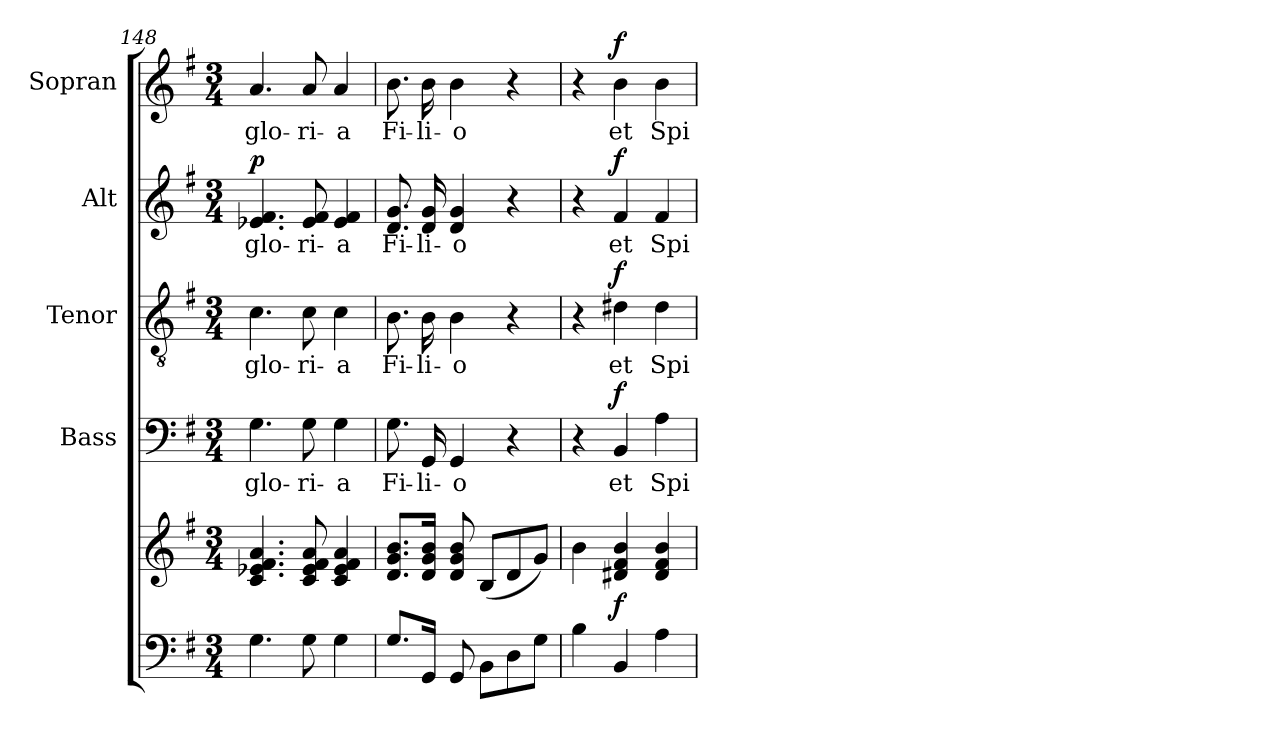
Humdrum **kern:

**kern	**kern	**dynam	**kern	**text	**dynam	**kern	**text	**dynam	**kern	**text	**dynam	**kern	**text	**dynam
*part5	*part5	*part5	*part4	*part4	*part4	*part3	*part3	*part3	*part2	*part2	*part2	*part1	*part1	*part1
*staff6	*staff5	*staff5/6	*staff4	*staff4	*staff4	*staff3	*staff3	*staff3	*staff2	*staff2	*staff2	*staff1	*staff1	*staff1
*	*	*	*I"Bass	*	*	*I"Tenor	*	*	*I"Alt	*	*	*I"Sopran	*	*
*	*	*	*I'B	*	*	*I'T	*	*	*I'A	*	*	*I'S	*	*
*clefF4	*clefG2	*	*clefF4	*	*	*clefGv2	*	*	*clefG2	*	*	*clefG2	*	*
*k[f#]	*k[f#]	*	*k[f#]	*	*	*k[f#]	*	*	*k[f#]	*	*	*k[f#]	*	*
*G:	*G:	*	*G:	*	*	*G:	*	*	*G:	*	*	*G:	*	*
*M3/4	*M3/4	*	*M3/4	*	*	*M3/4	*	*	*M3/4	*	*	*M3/4	*	*
=148	=148	=148	=148	=148	=148	=148	=148	=148	=148	=148	=148	=148	=148	=148
!	!	!	!	!LO:LY:b	!	!	!LO:LY:b	!	!	!LO:LY:b	!LO:DY:a	!	!LO:LY:b	!
4.G\	4.c/ 4.e-X/ 4.f#/ 4.a/	.	4.G\	glo-	.	4.c\	glo-	.	4.e-X/ 4.f#/	glo-	p	4.a/	glo-	.
!	!	!	!	!LO:LY:b	!	!	!LO:LY:b	!	!	!LO:LY:b	!	!	!LO:LY:b	!
8G\	8c/ 8e-/ 8f#/ 8a/	.	8G\	-ri-	.	8c\	-ri-	.	8e-/ 8f#/	-ri-	.	8a/	-ri-	.
!	!	!	!	!LO:LY:b	!	!	!LO:LY:b	!	!	!LO:LY:b	!	!	!LO:LY:b	!
4G\	4c/ 4e-/ 4f#/ 4a/	.	4G\	-a	.	4c\	-a	.	4e-/ 4f#/	-a	.	4a/	-a	.
=149	=149	=149	=149	=149	=149	=149	=149	=149	=149	=149	=149	=149	=149	=149
!	!	!	!	!LO:LY:b	!	!	!LO:LY:b	!	!	!LO:LY:b	!	!	!LO:LY:b	!
8.G/L	8.d/ 8.g/ 8.b/L	.	8.G\	Fi-	.	8.B\	Fi-	.	8.d/ 8.g/	Fi-	.	8.b\	Fi-	.
!	!	!	!	!LO:LY:b	!	!	!LO:LY:b	!	!	!LO:LY:b	!	!	!LO:LY:b	!
16GG/Jk	16d/ 16g/ 16b/Jk	.	16GG/	-li-	.	16B\	-li-	.	16d/ 16g/	-li-	.	16b\	-li-	.
!	!	!	!	!LO:LY:b	!	!	!LO:LY:b	!	!	!LO:LY:b	!	!	!LO:LY:b	!
8GG/	8d/ 8g/ 8b/	.	4GG/	-o	.	4B\	-o	.	4d/ 4g/	-o	.	4b\	-o	.
8BB\L	(<8B/L	.	.	.	.	.	.	.	.	.	.	.	.	.
8D\	8d/	.	4r	.	.	4r	.	.	4r	.	.	4r	.	.
8G\J	8g/J)	.	.	.	.	.	.	.	.	.	.	.	.	.
=150	=150	=150	=150	=150	=150	=150	=150	=150	=150	=150	=150	=150	=150	=150
4B\	4b\	.	4r	.	.	4r	.	.	4r	.	.	4r	.	.
!	!	!LO:DY:b	!	!LO:LY:b	!LO:DY:a	!	!LO:LY:b	!LO:DY:a	!	!LO:LY:b	!LO:DY:a	!	!LO:LY:b	!LO:DY:a
4BB/	4d#X/ 4f#/ 4b/	f	4BB/	et	f	4d#X\	et	f	4f#/	et	f	4b\	et	f
!	!	!	!	!LO:LY:b	!	!	!LO:LY:b	!	!	!LO:LY:b	!	!	!LO:LY:b	!
4A\	4d#/ 4f#/ 4b/	.	4A\	Spi-	.	4d#\	Spi-	.	4f#/	Spi-	.	4b\	Spi-	.
=	=	=	=	=	=	=	=	=	=	=	=	=	=	=
*-	*-	*-	*-	*-	*-	*-	*-	*-	*-	*-	*-	*-	*-	*-
